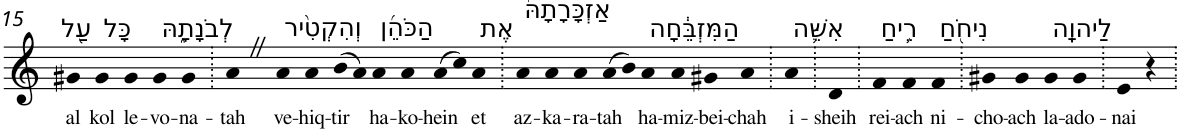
**kern	**text
*part1	*part1
*staff1	*staff1
*I"Piano	*
*I'Pno	*
!!LO:PB:g=z
*clefG2	*
*k[]	*
=15	=15
!LO:TX:a:t=עַ֖ל	!
!	!LO:LY:b
4g#X	al
!LO:TX:a:t=כָּל	!
!	!LO:LY:b
4g#	kol
!LO:TX:a:t=לְבֹנָתָ֑הּ	!
!	!LO:LY:b
4g#	le-
!	!LO:LY:b
4g#	-vo-
!	!LO:LY:b
4g#	-na-
=16.	=16.
!	!LO:LY:b
4aZ	-tah
!LO:TX:a:t=וְהִקְטִ֨יר	!
!	!LO:LY:b
4a	ve-
!	!LO:LY:b
4a	-hiq-
!	!LO:LY:b
(>8b	-tir
8a)	.
!LO:TX:a:t=הַכֹּהֵ֜ן	!
!	!LO:LY:b
4a	ha-
!	!LO:LY:b
4a	-ko-
!	!LO:LY:b
(>8a	-hein
8cc)	.
!LO:TX:a:t=אֶת	!
!	!LO:LY:b
4a	et
=17.	=17.
!LO:TX:a:t=אַזְכָּרָתָהּ֙	!
!	!LO:LY:b
4a	az-
!	!LO:LY:b
4a	-ka-
!	!LO:LY:b
4a	-ra-
!	!LO:LY:b
(>8a	-tah
8b)	.
!LO:TX:a:t=הַמִּזְבֵּ֔חָה	!
!	!LO:LY:b
4a	ha-
!	!LO:LY:b
4a	-miz-
!	!LO:LY:b
4g#X	-bei-
!	!LO:LY:b
4a	-chah
=18.	=18.
!LO:TX:a:t=אִשֵּׁ֛ה	!
!	!LO:LY:b
4a	i-
=19.	=19.
!	!LO:LY:b
4d	-sheih
=20.	=20.
!LO:TX:a:t=רֵ֥יחַ	!
!	!LO:LY:b
4f	rei-
!	!LO:LY:b
4f	-ach
!LO:TX:a:t=נִיחֹ֖חַ	!
!	!LO:LY:b
4f	ni-
=21.	=21.
!	!LO:LY:b
4g#X	-cho-
!	!LO:LY:b
4g#	-ach
!LO:TX:a:t=לַיהוָֽה	!
!	!LO:LY:b
4g#	la-
!	!LO:LY:b
4g#	-ado-
=22.	=22.
!	!LO:LY:b
4e	-nai
4r	.
=.	=.
*-	*-
